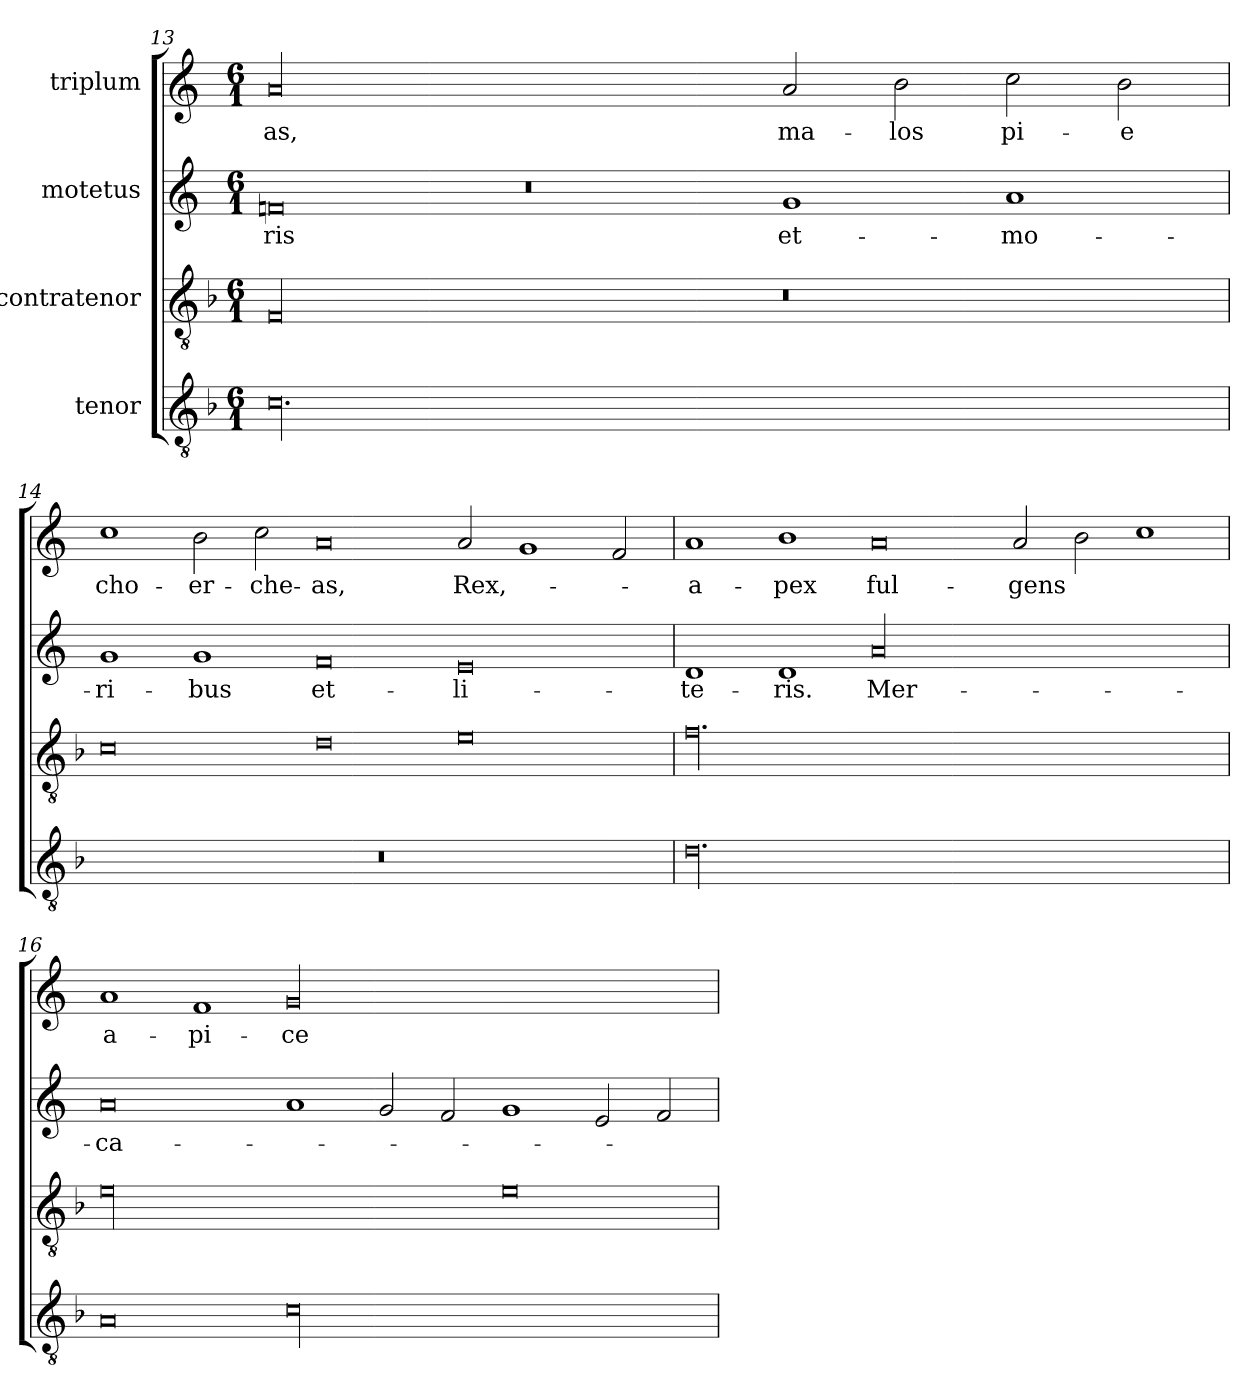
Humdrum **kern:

**kern	**kern	**kern	**text	**kern	**text
*part4	*part3	*part2	*part2	*part1	*part1
*staff4	*staff3	*staff2	*staff2	*staff1	*staff1
*I"tenor	*I"contratenor	*I"motetus	*	*I"triplum	*
*clefGv2	*clefGv2	*clefG2	*	*clefG2	*
*k[b-]	*k[b-]	*k[]	*	*k[]	*
*F:	*F:	*C:	*	*C:	*
*M6/1	*M6/1	*M6/1	*	*M6/1	*
=13	=13	=13	=13	=13	=13
00.c\	00F/	0fn/	-ris	00a/	-as,
.	.	0r	.	.	.
.	0r	1g/	et-	2a/	ma-
.	.	.	.	2b\	-los
.	.	1a/	mo-	2cc\	pi-
.	.	.	.	2b\	-e
=14	=14	=14	=14	=14	=14
00.r	0c\	1g/	-ri-	1cc\	cho-
.	.	1g/	-bus	2b\	-er-
.	.	.	.	2cc\	-che-
.	0d\	0f/	et-	0a/	-as,
.	0e\	0e/	li-	2a/	Rex,-
.	.	.	.	1g/	.
.	.	.	.	2f/	.
!!LO:PB:g=z
=15	=15	=15	=15	=15	=15
00.d\	00.f\	1d/	-te-	1a/	a-
.	.	1d/	-ris.	1b\	-pex
.	.	00a/	Mer-	0a/	ful-
.	.	.	.	2a/	-gens
.	.	.	.	2b\	.
.	.	.	.	1cc\	.
=16	=16	=16	=16	=16	=16
0A/	00e\	0a/	-ca-	1a/	a-
.	.	.	.	1f/	-pi-
00c\	.	1a/	.	00g/	-ce
.	.	2g/	.	.	.
.	.	2f/	.	.	.
.	0e\	1g/	.	.	.
.	.	2e/	.	.	.
.	.	2f/	.	.	.
=	=	=	=	=	=
*-	*-	*-	*-	*-	*-
